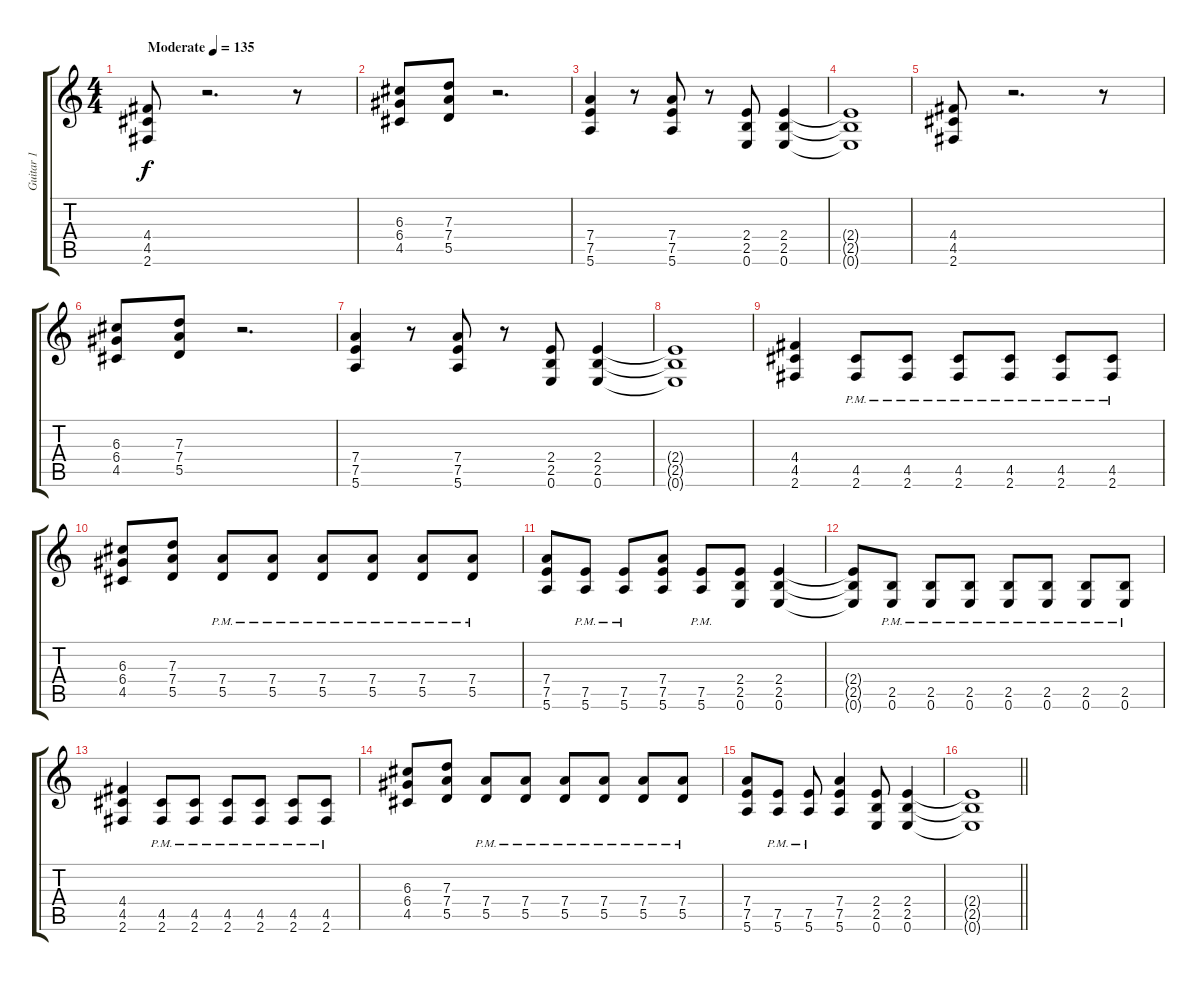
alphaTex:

\track ("Guitar 1" "Guitar 1") {instrument overdrivenguitar}
\staff {score tabs}
\tuning (E4 B3 G3 D3 A2 E2) {hide}
\ts (4 4)
\tempo (135 "Moderate")
\clef g2
\ks c
(4.4 4.5 2.6).8{dy f instrument overdrivenguitar} r.2{d} r.8 |
(6.3 6.4 4.5).8 (7.3 7.4 5.5).8 r.2{d} |
(7.4 7.5 5.6).4 r.8 (7.4 7.5 5.6).8 r.8 (2.4 2.5 0.6).8 (2.4 2.5 0.6).4 |
(2.4{t} 2.5{t} 0.6{t}).1 |
(4.4 4.5 2.6).8 r.2{d} r.8 |
(6.3 6.4 4.5).8 (7.3 7.4 5.5).8 r.2{d} |
(7.4 7.5 5.6).4 r.8 (7.4 7.5 5.6).8 r.8 (2.4 2.5 0.6).8 (2.4 2.5 0.6).4 |
(2.4{t} 2.5{t} 0.6{t}).1 |
(4.4 4.5 2.6).4 (4.5{pm} 2.6{pm}).8 (4.5{pm} 2.6{pm}).8 (4.5{pm} 2.6{pm}).8 (4.5{pm} 2.6{pm}).8 (4.5{pm} 2.6{pm}).8 (4.5{pm} 2.6{pm}).8 |
(6.3 6.4 4.5).8 (7.3 7.4 5.5).8 (7.4{pm} 5.5{pm}).8 (7.4{pm} 5.5{pm}).8 (7.4{pm} 5.5{pm}).8 (7.4{pm} 5.5{pm}).8 (7.4{pm} 5.5{pm}).8 (7.4{pm} 5.5{pm}).8 |
(7.4 7.5 5.6).8 (7.5{pm} 5.6{pm}).8 (7.5{pm} 5.6{pm}).8 (7.4 7.5 5.6).8 (7.5{pm} 5.6{pm}).8 (2.4 2.5 0.6).8 (2.4 2.5 0.6).4 |
(2.4{t} 2.5{t} 0.6{t}).8 (2.5{pm} 0.6{pm}).8 (2.5{pm} 0.6{pm}).8 (2.5{pm} 0.6{pm}).8 (2.5{pm} 0.6{pm}).8 (2.5{pm} 0.6{pm}).8 (2.5{pm} 0.6{pm}).8 (2.5{pm} 0.6{pm}).8 |
(4.4 4.5 2.6).4 (4.5{pm} 2.6{pm}).8 (4.5{pm} 2.6{pm}).8 (4.5{pm} 2.6{pm}).8 (4.5{pm} 2.6{pm}).8 (4.5{pm} 2.6{pm}).8 (4.5{pm} 2.6{pm}).8 |
(6.3 6.4 4.5).8 (7.3 7.4 5.5).8 (7.4{pm} 5.5{pm}).8 (7.4{pm} 5.5{pm}).8 (7.4{pm} 5.5{pm}).8 (7.4{pm} 5.5{pm}).8 (7.4{pm} 5.5{pm}).8 (7.4{pm} 5.5{pm}).8 |
(7.4 7.5 5.6).8 (7.5{pm} 5.6{pm}).8 (7.5{pm} 5.6{pm}).8 (7.4 7.5 5.6).4 (2.4 2.5 0.6).8 (2.4 2.5 0.6).4 |
\barLineRight lightlight
(2.4{t} 2.5{t} 0.6{t}).1
